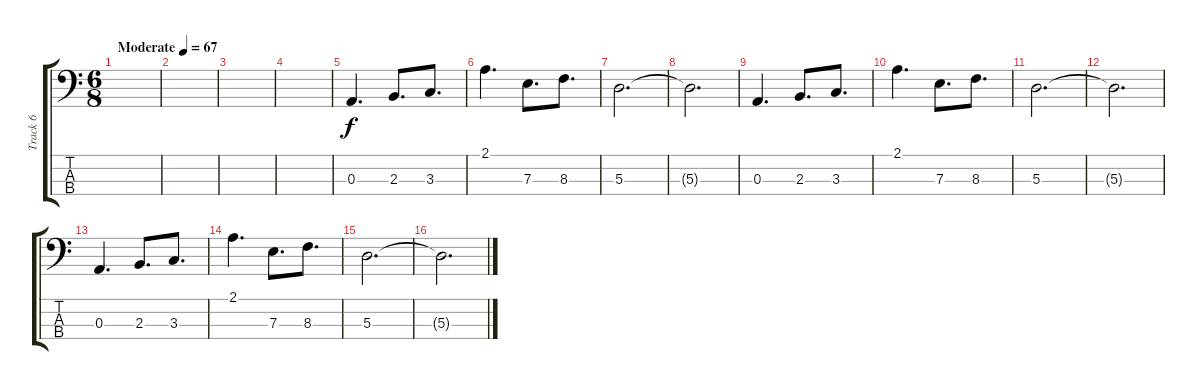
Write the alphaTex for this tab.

\track ("Track 6" "Track 6") {instrument electricbassfinger}
\staff {score tabs}
\tuning (G2 D2 A1 E1) {hide}
\ts (6 8)
\tempo (67 "Moderate")
\clef f4
\ks c
|
|
|
|
0.3.4{d} 2.3.8{d} 3.3.8{d} |
2.1.4{d} 7.3.8{d} 8.3.8{d} |
5.3.2{d} |
5.3{t}.2{d} |
0.3.4{d} 2.3.8{d} 3.3.8{d} |
2.1.4{d} 7.3.8{d} 8.3.8{d} |
5.3.2{d} |
5.3{t}.2{d} |
0.3.4{d} 2.3.8{d} 3.3.8{d} |
2.1.4{d} 7.3.8{d} 8.3.8{d} |
5.3.2{d} |
5.3{t}.2{d}
